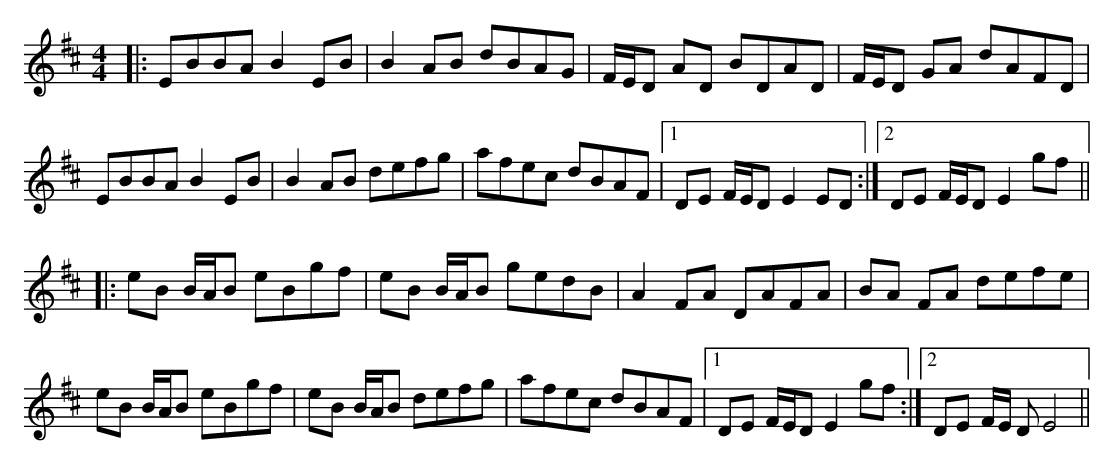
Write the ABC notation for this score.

X:1
M:4/4
K:Edor
|:EBBA B2 EB|B2 AB dBAG|F/E/D AD BDAD|F/E/D GA dAFD|
EBBA B2 EB| B2 AB defg| afec dBAF|1 DE F/E/D E2 ED:|2 DE F/E/D E2 gf||
|: eB B/A/B eBgf|eB B/A/B gedB|A2 FA DAFA|BA FA defe|
eB B/A/B eBgf|eB B/A/B defg|afec dBAF|1 DE F/E/D E2 gf:|2 DE F/E/ D E4 ||
